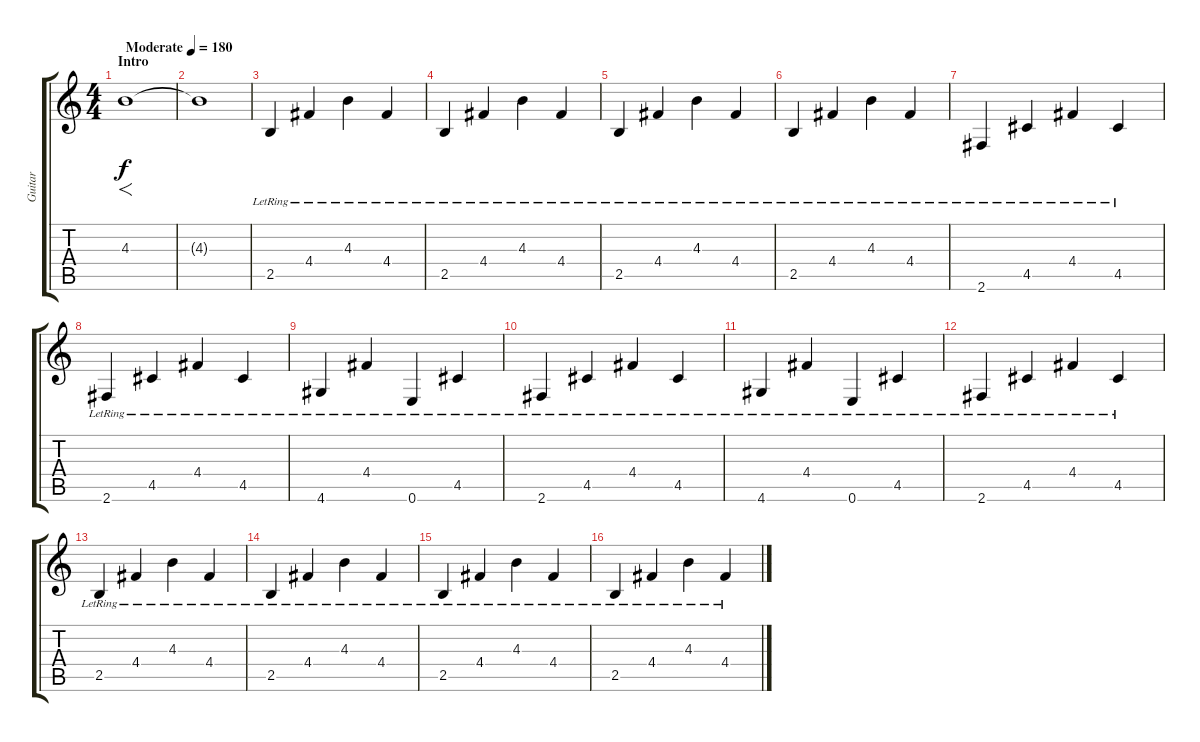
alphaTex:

\track ("Guitar" "Guitar") {instrument electricguitarclean}
\staff {score tabs}
\tuning (E4 B3 G3 D3 A2 E2) {hide}
\ts (4 4)
\section ("" "Intro")
\tempo (180 "Moderate")
\clef g2
\ks c
4.3.1{f dy f volume 7 balance 5 instrument stringensemble1} |
4.3{t}.1 |
2.5{lr}.4{volume 11 balance 8 instrument electricguitarclean} 4.4{lr}.4 4.3{lr}.4 4.4{lr}.4 |
2.5{lr}.4 4.4{lr}.4 4.3{lr}.4 4.4{lr}.4 |
2.5{lr}.4 4.4{lr}.4 4.3{lr}.4 4.4{lr}.4 |
2.5{lr}.4 4.4{lr}.4 4.3{lr}.4 4.4{lr}.4 |
2.6{lr}.4 4.5{lr}.4 4.4{lr}.4 4.5{lr}.4 |
2.6{lr}.4 4.5{lr}.4 4.4{lr}.4 4.5{lr}.4 |
4.6{lr}.4 4.4{lr}.4 0.6{lr}.4 4.5{lr}.4 |
2.6{lr}.4 4.5{lr}.4 4.4{lr}.4 4.5{lr}.4 |
4.6{lr}.4 4.4{lr}.4 0.6{lr}.4 4.5{lr}.4 |
2.6{lr}.4 4.5{lr}.4 4.4{lr}.4 4.5{lr}.4 |
2.5{lr}.4{volume 11 balance 8 instrument electricguitarclean} 4.4{lr}.4 4.3{lr}.4 4.4{lr}.4 |
2.5{lr}.4 4.4{lr}.4 4.3{lr}.4 4.4{lr}.4 |
2.5{lr}.4 4.4{lr}.4 4.3{lr}.4 4.4{lr}.4 |
2.5{lr}.4 4.4{lr}.4 4.3{lr}.4 4.4{lr}.4
